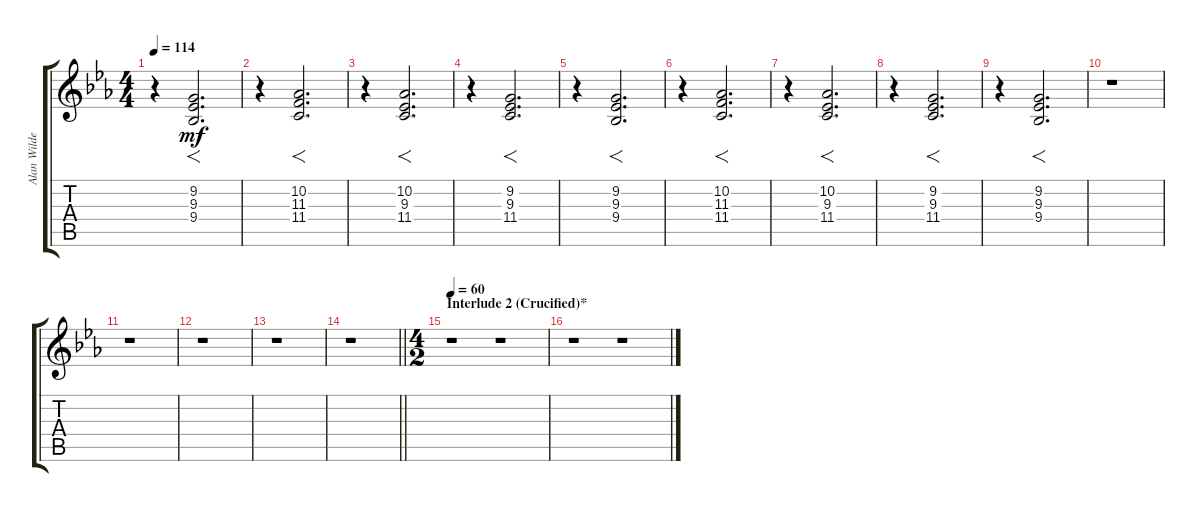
\track ("Alan Wilder (Synths)" "Alan Wilde") {instrument stringensemble1}
\staff {score tabs}
\tuning (Eb4 Bb3 Gb3 Db3 Ab2 Eb2) {hide}
\ts (4 4)
\tempo 114
\clef g2
\ks eb
r.4{dy mf} (9.2 9.3 9.4).2{f d} |
r.4 (10.2 11.3 11.4).2{f d} |
r.4 (10.2 9.3 11.4).2{f d} |
r.4 (9.2 9.3 11.4).2{f d} |
r.4 (9.2 9.3 9.4).2{f d} |
r.4 (10.2 11.3 11.4).2{f d} |
r.4 (10.2 9.3 11.4).2{f d} |
r.4 (9.2 9.3 11.4).2{f d} |
r.4 (9.2 9.3 9.4).2{f d} |
r.1 |
r.1 |
r.1 |
r.1 |
\barLineRight lightlight
r.1 |
\ts (4 2)
\section ("" "Interlude 2 (Crucified)*")
\tempo 60
r.1 r.1 |
r.1 r.1
